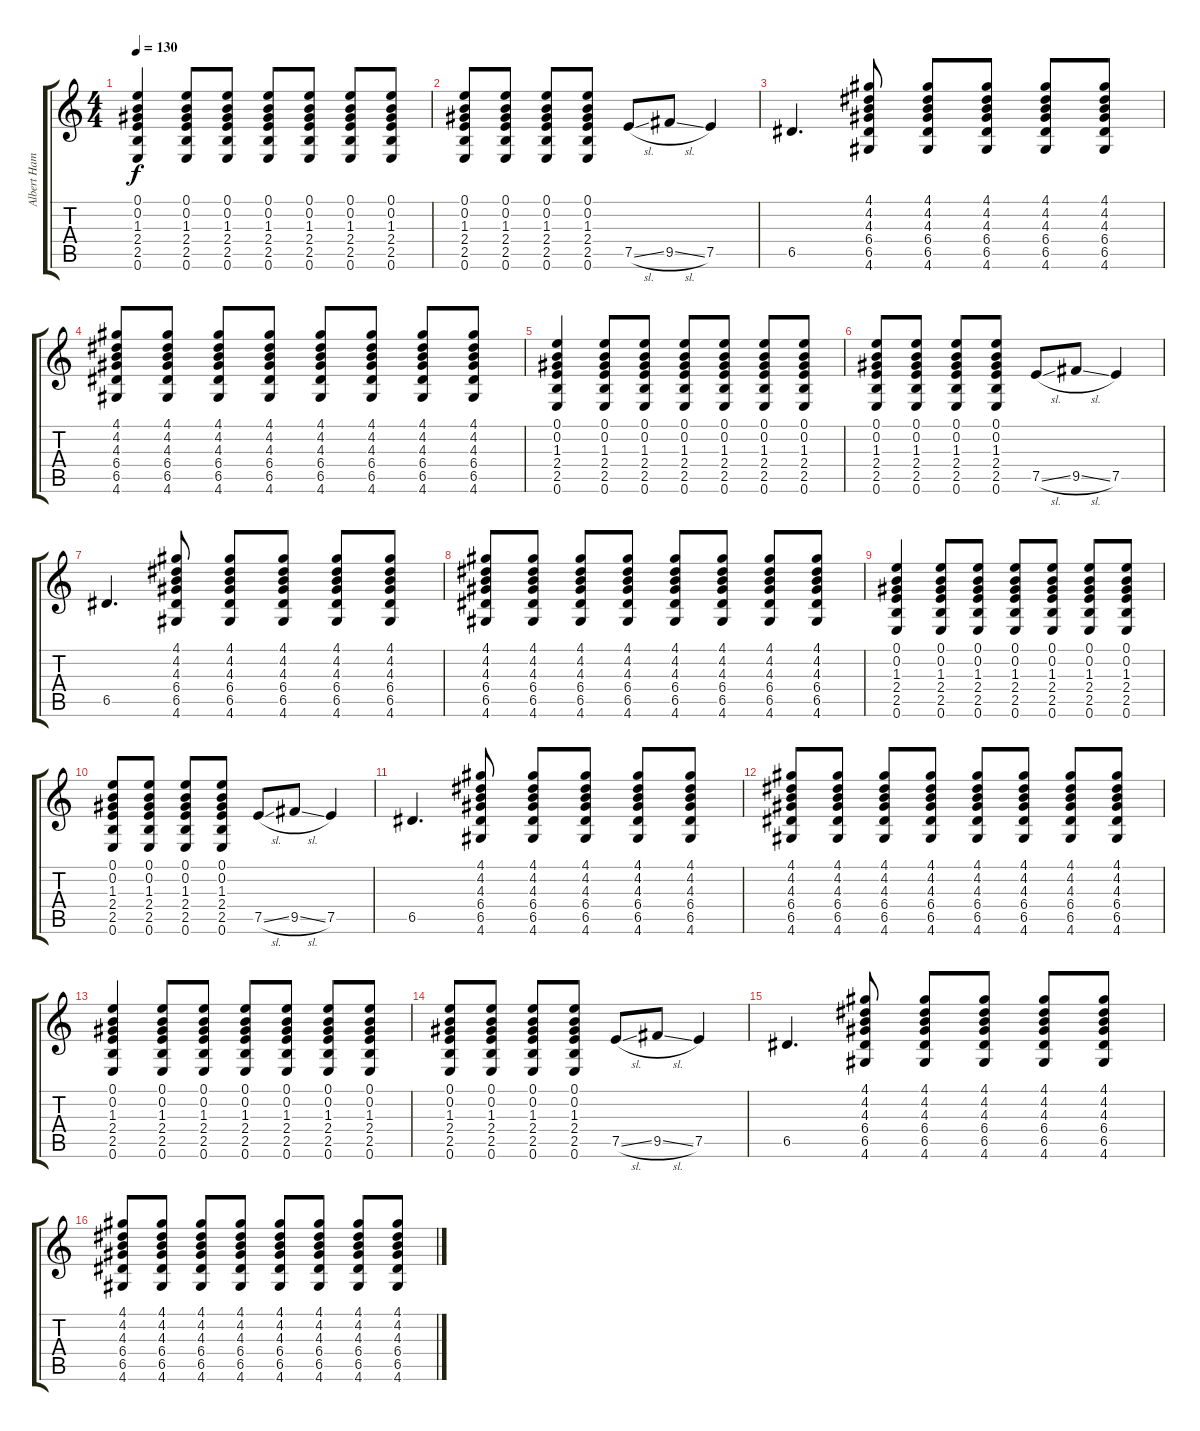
\track ("Albert Hammond Jr." "Albert Ham") {instrument overdrivenguitar}
\staff {score tabs}
\tuning (E4 B3 G3 D3 A2 E2) {hide}
\ts (4 4)
\tempo 130
\clef g2
\ks c
(0.1 0.2 1.3 2.4 2.5 0.6).4{dy f} (0.1 0.2 1.3 2.4 2.5 0.6).8 (0.1 0.2 1.3 2.4 2.5 0.6).8 (0.1 0.2 1.3 2.4 2.5 0.6).8 (0.1 0.2 1.3 2.4 2.5 0.6).8 (0.1 0.2 1.3 2.4 2.5 0.6).8 (0.1 0.2 1.3 2.4 2.5 0.6).8 |
(0.1 0.2 1.3 2.4 2.5 0.6).8 (0.1 0.2 1.3 2.4 2.5 0.6).8 (0.1 0.2 1.3 2.4 2.5 0.6).8 (0.1 0.2 1.3 2.4 2.5 0.6).8 7.5{sl}.8 9.5{sl}.8 7.5.4 |
6.5.4{d} (4.1 4.2 4.3 6.4 6.5 4.6).8 (4.1 4.2 4.3 6.4 6.5 4.6).8 (4.1 4.2 4.3 6.4 6.5 4.6).8 (4.1 4.2 4.3 6.4 6.5 4.6).8 (4.1 4.2 4.3 6.4 6.5 4.6).8 |
(4.1 4.2 4.3 6.4 6.5 4.6).8 (4.1 4.2 4.3 6.4 6.5 4.6).8 (4.1 4.2 4.3 6.4 6.5 4.6).8 (4.1 4.2 4.3 6.4 6.5 4.6).8 (4.1 4.2 4.3 6.4 6.5 4.6).8 (4.1 4.2 4.3 6.4 6.5 4.6).8 (4.1 4.2 4.3 6.4 6.5 4.6).8 (4.1 4.2 4.3 6.4 6.5 4.6).8 |
(0.1 0.2 1.3 2.4 2.5 0.6).4 (0.1 0.2 1.3 2.4 2.5 0.6).8 (0.1 0.2 1.3 2.4 2.5 0.6).8 (0.1 0.2 1.3 2.4 2.5 0.6).8 (0.1 0.2 1.3 2.4 2.5 0.6).8 (0.1 0.2 1.3 2.4 2.5 0.6).8 (0.1 0.2 1.3 2.4 2.5 0.6).8 |
(0.1 0.2 1.3 2.4 2.5 0.6).8 (0.1 0.2 1.3 2.4 2.5 0.6).8 (0.1 0.2 1.3 2.4 2.5 0.6).8 (0.1 0.2 1.3 2.4 2.5 0.6).8 7.5{sl}.8 9.5{sl}.8 7.5.4 |
6.5.4{d} (4.1 4.2 4.3 6.4 6.5 4.6).8 (4.1 4.2 4.3 6.4 6.5 4.6).8 (4.1 4.2 4.3 6.4 6.5 4.6).8 (4.1 4.2 4.3 6.4 6.5 4.6).8 (4.1 4.2 4.3 6.4 6.5 4.6).8 |
(4.1 4.2 4.3 6.4 6.5 4.6).8 (4.1 4.2 4.3 6.4 6.5 4.6).8 (4.1 4.2 4.3 6.4 6.5 4.6).8 (4.1 4.2 4.3 6.4 6.5 4.6).8 (4.1 4.2 4.3 6.4 6.5 4.6).8 (4.1 4.2 4.3 6.4 6.5 4.6).8 (4.1 4.2 4.3 6.4 6.5 4.6).8 (4.1 4.2 4.3 6.4 6.5 4.6).8 |
(0.1 0.2 1.3 2.4 2.5 0.6).4 (0.1 0.2 1.3 2.4 2.5 0.6).8 (0.1 0.2 1.3 2.4 2.5 0.6).8 (0.1 0.2 1.3 2.4 2.5 0.6).8 (0.1 0.2 1.3 2.4 2.5 0.6).8 (0.1 0.2 1.3 2.4 2.5 0.6).8 (0.1 0.2 1.3 2.4 2.5 0.6).8 |
(0.1 0.2 1.3 2.4 2.5 0.6).8 (0.1 0.2 1.3 2.4 2.5 0.6).8 (0.1 0.2 1.3 2.4 2.5 0.6).8 (0.1 0.2 1.3 2.4 2.5 0.6).8 7.5{sl}.8 9.5{sl}.8 7.5.4 |
6.5.4{d} (4.1 4.2 4.3 6.4 6.5 4.6).8 (4.1 4.2 4.3 6.4 6.5 4.6).8 (4.1 4.2 4.3 6.4 6.5 4.6).8 (4.1 4.2 4.3 6.4 6.5 4.6).8 (4.1 4.2 4.3 6.4 6.5 4.6).8 |
(4.1 4.2 4.3 6.4 6.5 4.6).8 (4.1 4.2 4.3 6.4 6.5 4.6).8 (4.1 4.2 4.3 6.4 6.5 4.6).8 (4.1 4.2 4.3 6.4 6.5 4.6).8 (4.1 4.2 4.3 6.4 6.5 4.6).8 (4.1 4.2 4.3 6.4 6.5 4.6).8 (4.1 4.2 4.3 6.4 6.5 4.6).8 (4.1 4.2 4.3 6.4 6.5 4.6).8 |
(0.1 0.2 1.3 2.4 2.5 0.6).4 (0.1 0.2 1.3 2.4 2.5 0.6).8 (0.1 0.2 1.3 2.4 2.5 0.6).8 (0.1 0.2 1.3 2.4 2.5 0.6).8 (0.1 0.2 1.3 2.4 2.5 0.6).8 (0.1 0.2 1.3 2.4 2.5 0.6).8 (0.1 0.2 1.3 2.4 2.5 0.6).8 |
(0.1 0.2 1.3 2.4 2.5 0.6).8 (0.1 0.2 1.3 2.4 2.5 0.6).8 (0.1 0.2 1.3 2.4 2.5 0.6).8 (0.1 0.2 1.3 2.4 2.5 0.6).8 7.5{sl}.8 9.5{sl}.8 7.5.4 |
6.5.4{d} (4.1 4.2 4.3 6.4 6.5 4.6).8 (4.1 4.2 4.3 6.4 6.5 4.6).8 (4.1 4.2 4.3 6.4 6.5 4.6).8 (4.1 4.2 4.3 6.4 6.5 4.6).8 (4.1 4.2 4.3 6.4 6.5 4.6).8 |
(4.1 4.2 4.3 6.4 6.5 4.6).8 (4.1 4.2 4.3 6.4 6.5 4.6).8 (4.1 4.2 4.3 6.4 6.5 4.6).8 (4.1 4.2 4.3 6.4 6.5 4.6).8 (4.1 4.2 4.3 6.4 6.5 4.6).8 (4.1 4.2 4.3 6.4 6.5 4.6).8 (4.1 4.2 4.3 6.4 6.5 4.6).8 (4.1 4.2 4.3 6.4 6.5 4.6).8
